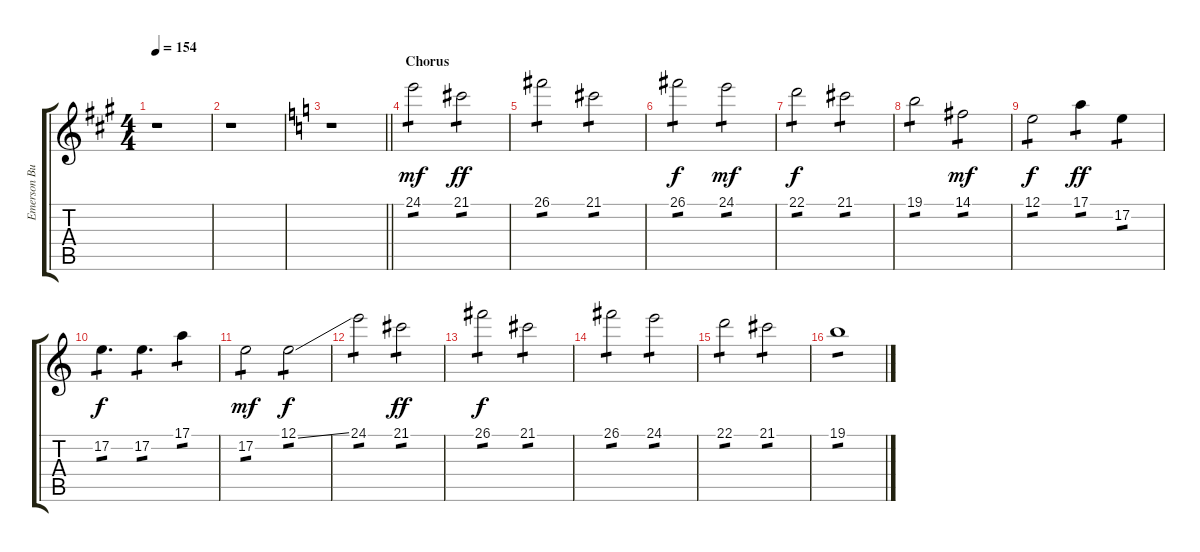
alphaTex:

\track ("Emerson Burton (Keyboard)" "Emerson Bu") {instrument electricgrandpiano}
\staff {score tabs}
\tuning (E4 B3 G3 D3 A2 E2) {hide}
\ts (4 4)
\tempo 154
\clef g2
\ks a
r.1{dy f} |
r.1 |
\barLineRight lightlight
\ks c
r.1{volume 16} |
\section ("" "Chorus")
24.1.2{tp 1 dy mf} 21.1.2{tp 1 dy ff balance 4} |
26.1.2{tp 1} 21.1.2{tp 1 balance 8} |
26.1.2{tp 1 dy f} 24.1.2{tp 1 dy mf} |
22.1.2{tp 1 dy f balance 12} 21.1.2{tp 1} |
19.1.2{tp 1 balance 8} 14.1.2{tp 1 dy mf} |
12.1.2{tp 1 dy f} 17.1.4{tp 1 dy ff} 17.2.4{tp 1} |
17.2.4{d tp 1 dy f balance 12} 17.2.4{d tp 1} 17.1.4{tp 1} |
17.2.2{tp 1 dy mf balance 8} 12.1{ss}.2{tp 1 dy f} |
24.1.2{tp 1} 21.1.2{tp 1 dy ff} |
26.1.2{tp 1 dy f} 21.1.2{tp 1} |
26.1.2{tp 1} 24.1.2{tp 1} |
22.1.2{tp 1} 21.1.2{tp 1} |
19.1.1{tp 1}
